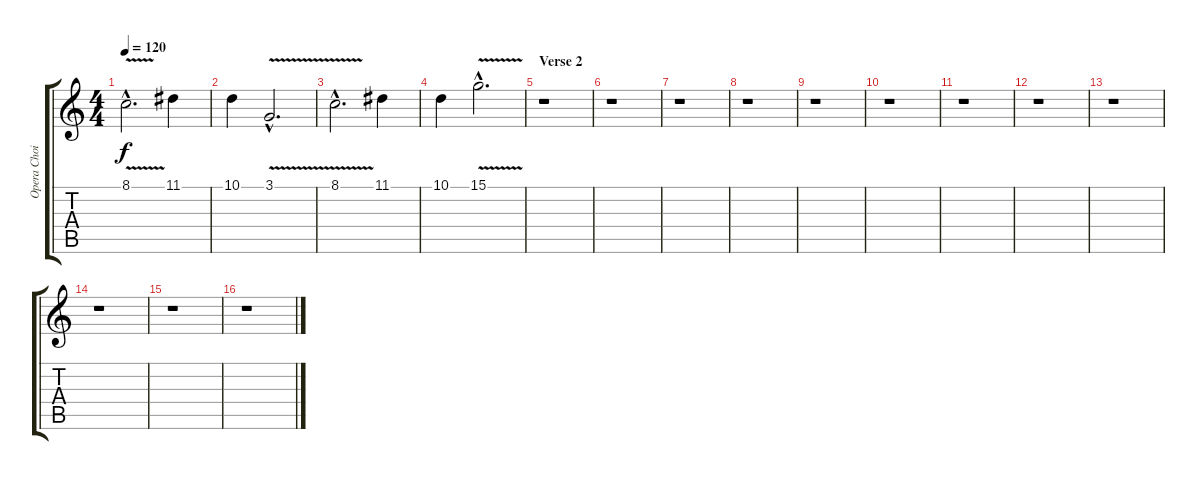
\track ("Opera Choir - Female Voice" "Opera Choi") {instrument sopranosax}
\staff {score tabs}
\tuning (E4 B3 G3 D3 A2 E2) {hide}
\ts (4 4)
\tempo 120
\clef g2
\ks c
8.1{v hac}.2{d dy f} 11.1.4 |
10.1.4 3.1{v hac}.2{d} |
8.1{v hac}.2{d} 11.1.4 |
10.1.4 15.1{v hac}.2{d} |
\section ("" "Verse 2")
r.1 |
r.1 |
r.1 |
r.1 |
r.1 |
r.1 |
r.1 |
r.1 |
r.1 |
r.1 |
r.1 |
r.1
